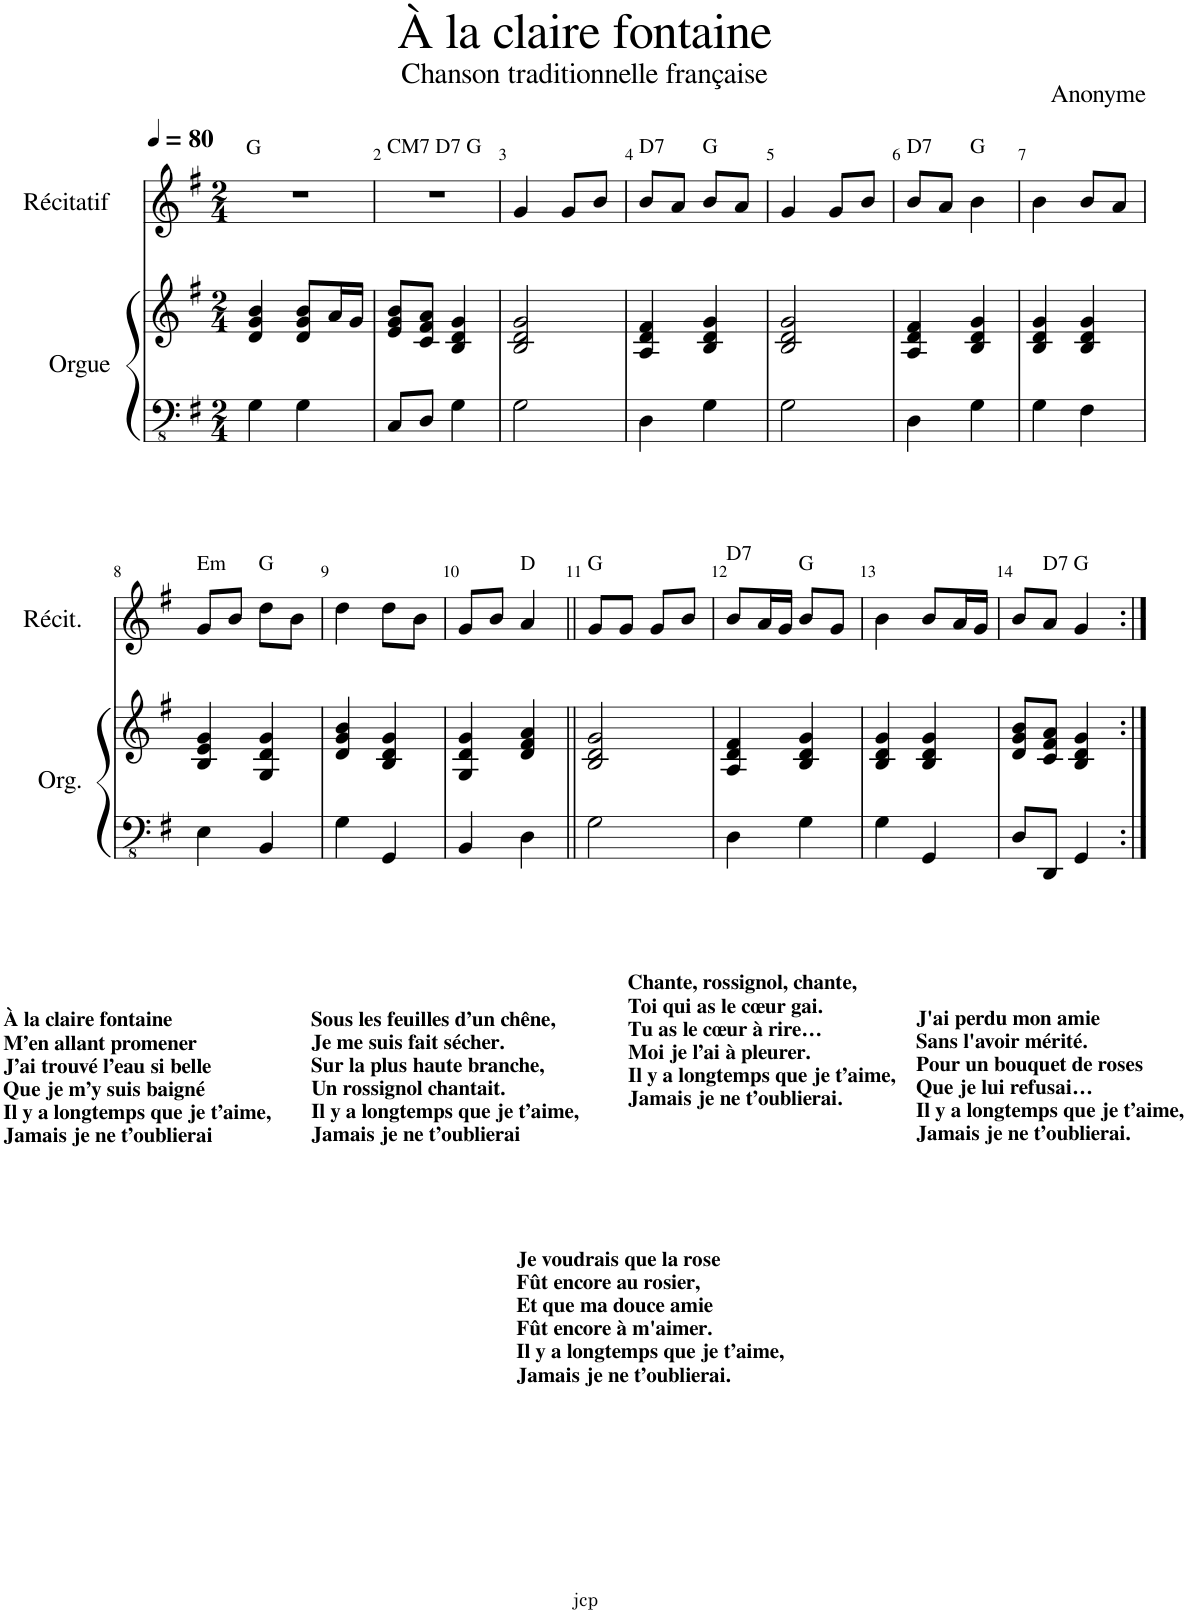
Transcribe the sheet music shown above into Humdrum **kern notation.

**kern	**kern	**kern
*part2	*part2	*part1
*staff3	*staff2	*staff1
*I"Orgue	*	*I"Récitatif
*I'Org.	*	*I'Récit.
*clefFv4	*clefG2	*clefG2
*k[f#]	*k[f#]	*k[f#]
*M2/4	*M2/4	*M2/4
*MM80	*MM80	*MM80
=1	=1	=1
!	!	!LO:TX:a:t=G
4GG\	4d/ 4g/ 4b/	2r
4GG\	8d/ 8g/ 8b/L	.
.	16a/L	.
.	16g/JJ	.
=2	=2	=2
!	!	!LO:TX:a:t=CM7 D7 G
8CC/L	8e/ 8g/ 8b/L	2r
8DD/J	8c/ 8f#/ 8a/J	.
4GG\	4B/ 4d/ 4g/	.
=3	=3	=3
2GG\	2B/ 2d/ 2g/	4g/
.	.	8g/L
.	.	8b/J
=4	=4	=4
!	!	!LO:TX:a:t=D7
4DD\	4A/ 4d/ 4f#/	8b/L
.	.	8a/J
!	!	!LO:TX:a:t=G
4GG\	4B/ 4d/ 4g/	8b/L
.	.	8a/J
=5	=5	=5
2GG\	2B/ 2d/ 2g/	4g/
.	.	8g/L
.	.	8b/J
=6	=6	=6
!	!	!LO:TX:a:t=D7
4DD\	4A/ 4d/ 4f#/	8b/L
.	.	8a/J
!	!	!LO:TX:a:t=G
4GG\	4B/ 4d/ 4g/	4b\
=7	=7	=7
4GG\	4B/ 4d/ 4g/	4b\
4FF#\	4B/ 4d/ 4g/	8b/L
.	.	8a/J
!!LO:LB:g=z
=8	=8	=8
!	!	!LO:TX:a:t=Em
!LO:TX:b:B:t=À la claire fontaine	!	!
!LO:TX:b:t=M’en allant promener	!	!
!LO:TX:b:t=J’ai trouvé l’eau si belle	!	!
!LO:TX:b:t=Que je m’y suis baigné	!	!
!LO:TX:b:t=Il y a longtemps que je t’aime,	!	!
!LO:TX:b:t=Jamais je ne t’oublierai	!	!
4EE\	4B/ 4e/ 4g/	8g/L
.	.	8b/J
!	!	!LO:TX:a:t=G
4BBB/	4G/ 4d/ 4g/	8dd\L
.	.	8b\J
=9	=9	=9
4GG\	4d/ 4g/ 4b/	4dd\
4GGG/	4B/ 4d/ 4g/	8dd\L
.	.	8b\J
=10	=10	=10
!LO:TX:b:B:t=Sous les feuilles d’un chêne,	!	!
!LO:TX:b:t=Je me suis fait sécher.	!	!
!LO:TX:b:t=Sur la plus haute branche,	!	!
!LO:TX:b:t=Un rossignol chantait.	!	!
!LO:TX:b:t=Il y a longtemps que je t’aime,	!	!
!LO:TX:b:t=Jamais je ne t’oublierai	!	!
4BBB/	4G/ 4d/ 4g/	8g/L
.	.	8b/J
!	!	!LO:TX:a:t=D
4DD\	4d/ 4f#/ 4a/	4a/
=11||	=11||	=11||
!	!	!LO:TX:a:t=G
!LO:TX:b:B:t=Je voudrais que la rose	!	!
!LO:TX:b:t=Fût encore au rosier,	!	!
!LO:TX:b:t=Et que ma douce amie	!	!
!LO:TX:b:t=Fût encore à m'aimer.	!	!
!LO:TX:b:t=Il y a longtemps que je t’aime,	!	!
!LO:TX:b:t=Jamais je ne t’oublierai.	!	!
2GG\	2B/ 2d/ 2g/	8g/L
.	.	8g/J
.	.	8g/L
.	.	8b/J
=12	=12	=12
!	!	!LO:TX:a:t=D7
!LO:TX:b:B:t=Chante, rossignol, chante,	!	!
!LO:TX:b:t=Toi qui as le cœur gai.	!	!
!LO:TX:b:t=Tu as le cœur à rire…	!	!
!LO:TX:b:t=Moi je l’ai à pleurer.	!	!
!LO:TX:b:t=Il y a longtemps que je t’aime,	!	!
!LO:TX:b:t=Jamais je ne t’oublierai.	!	!
4DD\	4A/ 4d/ 4f#/	8b/L
.	.	16a/L
.	.	16g/JJ
!	!	!LO:TX:a:t=G
4GG\	4B/ 4d/ 4g/	8b/L
.	.	8g/J
=13	=13	=13
4GG\	4B/ 4d/ 4g/	4b\
4GGG/	4B/ 4d/ 4g/	8b/L
.	.	16a/L
.	.	16g/JJ
=14	=14	=14
!LO:TX:b:B:t=J'ai perdu mon amie	!	!
!LO:TX:b:t=Sans l'avoir mérité.	!	!
!LO:TX:b:t=Pour un bouquet de roses	!	!
!LO:TX:b:t=Que je lui refusai…	!	!
!LO:TX:b:t=Il y a longtemps que je t’aime,	!	!
!LO:TX:b:t=Jamais je ne t’oublierai.	!	!
8DD/L	8d/ 8g/ 8b/L	8b/L
!	!	!LO:TX:a:t=D7
8DDD/J	8c/ 8f#/ 8a/J	8a/J
!	!	!LO:TX:a:t=G
4GGG/	4B/ 4d/ 4g/	4g/
=:|!	=:|!	=:|!
*-	*-	*-
